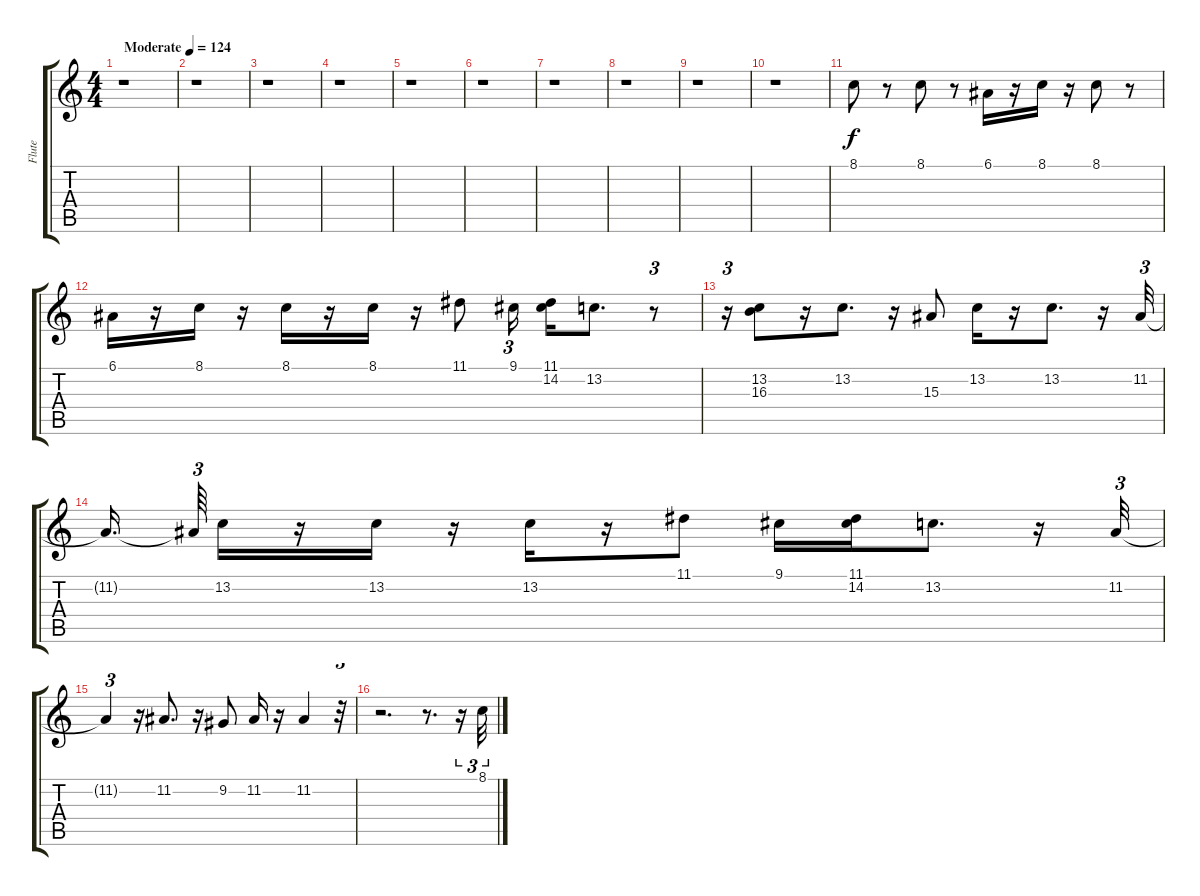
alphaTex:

\track ("Flute" "Flute") {instrument flute}
\staff {score tabs}
\tuning (E4 B3 G3 D3 A2 E2) {hide}
\ts (4 4)
\tempo (124 "Moderate")
\clef g2
\ks c
r.1{dy f instrument flute} |
r.1 |
r.1 |
r.1 |
r.1 |
r.1 |
r.1 |
r.1 |
r.1 |
r.1 |
8.1.8 r.8 8.1.8 r.8 6.1.16 r.16 8.1.16 r.16 8.1.8 r.8 |
6.1.16 r.16 8.1.16 r.16 8.1.16 r.16 8.1.16 r.16 11.1.8 9.1.16{tu (3 2) beam splitsecondary} (11.1 14.2).16 13.2.8{d} r.8{tu (3 2)} |
r.16{tu (3 2)} (13.2 16.3).8 r.16 13.2.8{d} r.16 15.3.8 13.2.16 r.16 13.2.8{d} r.16 11.2.32{tu (3 2)} |
11.2{t}.16{d beam splitsecondary} 11.2{t}.64{tu (3 2)} 13.2.16 r.16 13.2.16 r.16 13.2.16 r.16 11.1.8 9.1.16 (11.1 14.2).16 13.2.8{d} r.16 11.2.32{tu (3 2)} |
11.2{t}.4{tu (3 2)} r.16 11.2.8{d} r.16 9.2.8 11.2.16 r.16 11.2.4 r.32{tu (3 2)} |
r.2{d} r.8{d} r.16{tu (3 2)} 8.1.32{tu (3 2)}
